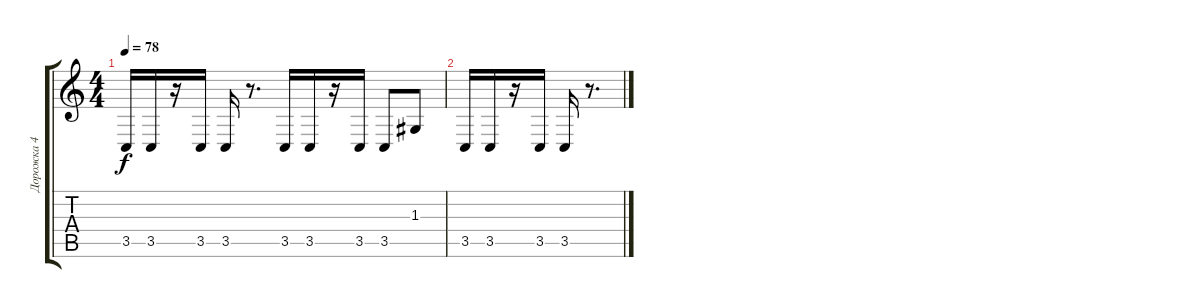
\track ("Дорожка 4" "Дорожка 4") {instrument tremolostrings}
\staff {score tabs}
\tuning (E4 B3 G3 D3 A2 E2) {hide}
\ts (4 4)
\tempo 78
\clef g2
\ks c
3.5.16{dy f} 3.5.16 r.16 3.5.16 3.5.16 r.8{d} 3.5.16 3.5.16 r.16 3.5.16 3.5.8 1.3.8 |
3.5.16 3.5.16 r.16 3.5.16 3.5.16 r.8{d}
